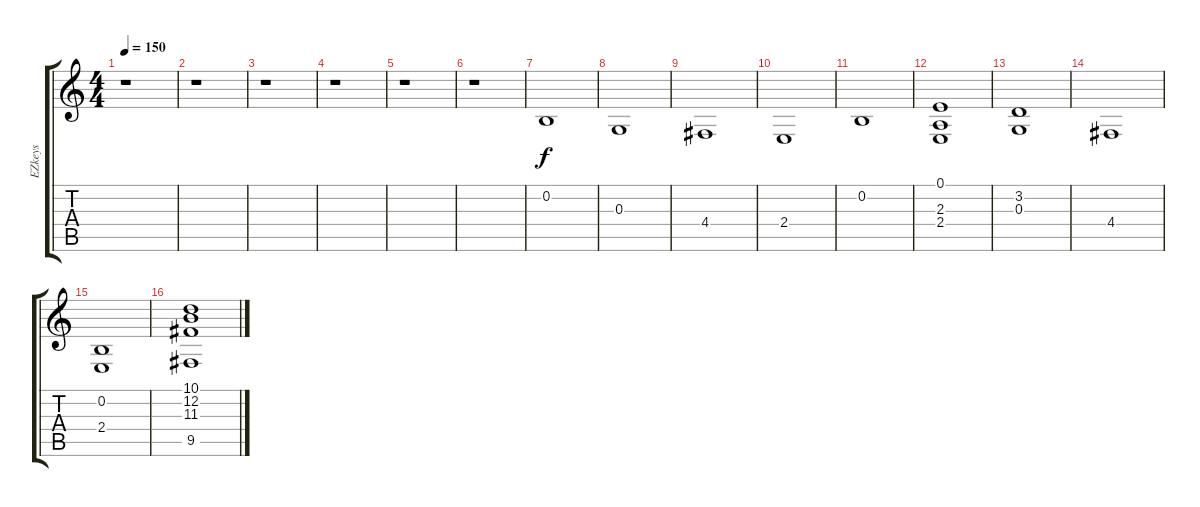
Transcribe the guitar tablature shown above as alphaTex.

\track ("EZkeys" "EZkeys") {instrument stringensemble1}
\staff {score tabs}
\tuning (E4 B3 G3 D3 A2 E2) {hide}
\ts (4 4)
\tempo 150
\clef g2
\ks c
r.1{dy f} |
r.1 |
r.1 |
r.1 |
r.1 |
r.1 |
0.2.1 |
0.3.1 |
4.4.1 |
2.4.1 |
0.2.1 |
(0.1 2.3 2.4).1 |
(3.2 0.3).1 |
4.4.1 |
(0.2 2.4).1 |
(10.1 12.2 11.3 9.5).1
